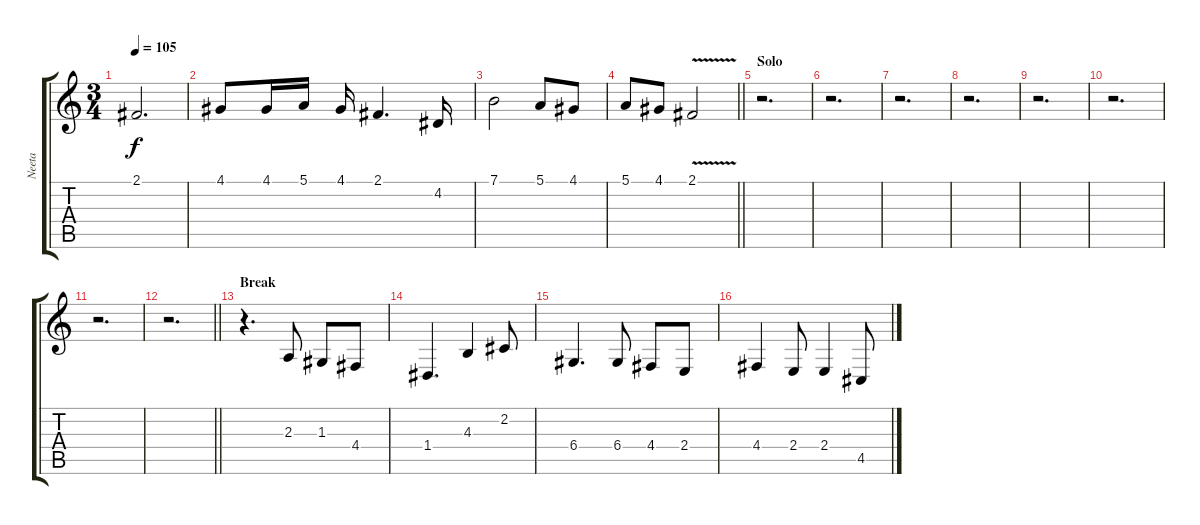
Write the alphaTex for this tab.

\track ("Neeta" "Neeta") {instrument lead1square}
\staff {score tabs}
\tuning (E4 B3 G3 D3 A2 E2) {hide}
\ts (3 4)
\tempo 105
\clef g2
\ks c
2.1.2{d dy f} |
4.1.8 4.1.16 5.1.16 4.1.16 2.1.4{d} 4.2.16 |
7.1.2 5.1.8 4.1.8 |
\barLineRight lightlight
5.1.8 4.1.8 2.1{v}.2 |
\section ("" "Solo")
r.2{d} |
r.2{d} |
r.2{d} |
r.2{d} |
r.2{d} |
r.2{d} |
r.2{d} |
\barLineRight lightlight
r.2{d} |
\section ("" "Break")
r.4{d} 2.3.8 1.3.8 4.4.8 |
1.4.4{d} 4.3.4 2.2.8 |
6.4.4{d} 6.4.8 4.4.8 2.4.8 |
4.4.4 2.4.8 2.4.4 4.5.8
